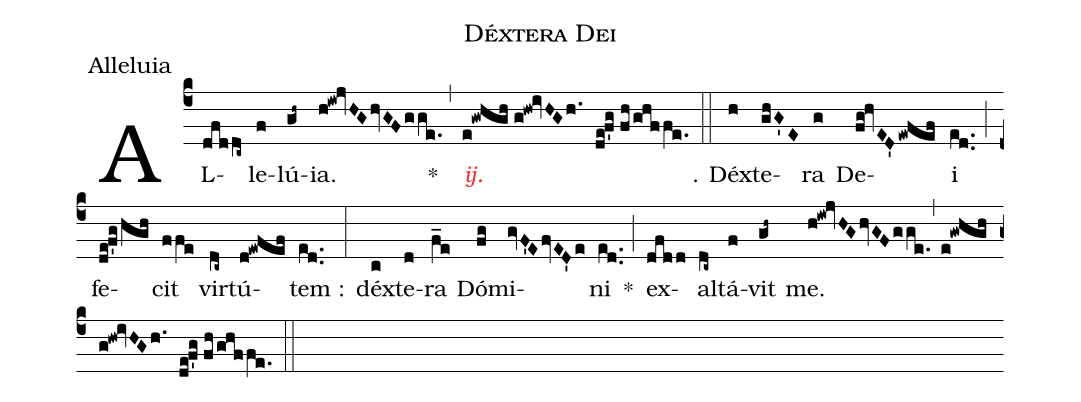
name:Déxtera Dei;
office-part:Alleluia;
%%
(c4) AL(dfddc~)le(f)lú(gh~)ia.(h!iw!jvHGhvGFgge.) *(,)
<c><i>ij.</i></c>(e!gwhgh//g!hw!ivHGh. de!f'g//fh/ghffe.) (::)

℣. Déx(h)te(ghG'E)ra(g) De(fg!hvED'ewfef)i(ed..) (;)
fe(de!f'g/hgh)cit(ffe) vir(dc~)tú(d!ewfef)tem :(ed..) (:)
déx(c)te(d)ra(f_e) Dó(fg)mi(gvF'EfvED'e)ni(ed..) *(;)
ex(dfdd)al(dc~)tá(f)vit(gh~) me.(h!iw!jvHGhvGFgge.,e!gwhgh//g!hw!ivHGh. de!f'g//fh/ghffe.) (::)
